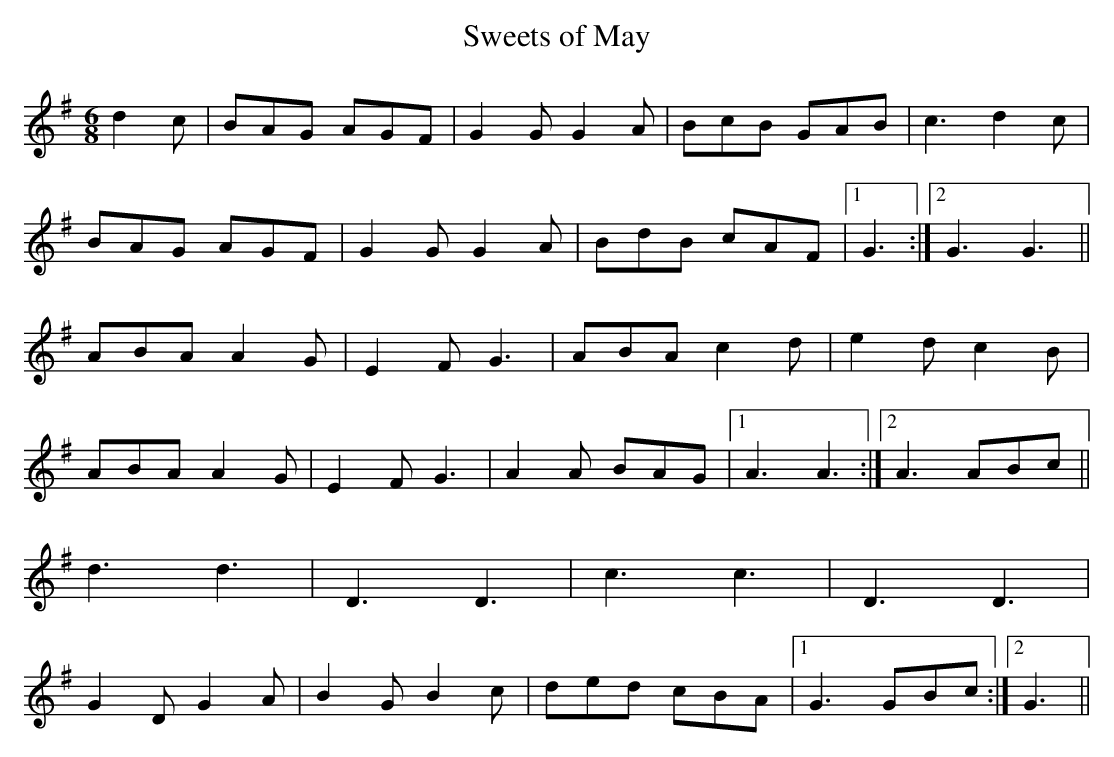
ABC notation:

X:1
T:Sweets of May
M:6/8
L:1/8
K:G
d2c|BAG AGF|G2G G2A|BcB GAB|c3 d2c|
BAG AGF|G2G G2A|BdB cAF|1 G3:|2 G3 G3||
ABA A2G|E2F G3|ABA c2d|e2d c2B|
ABA A2G|E2F G3|A2A BAG|1 A3 A3:|2 A3ABc||
d3 d3|D3 D3|c3 c3|D3 D3|
G2D G2A|B2G B2c|ded cBA|1G3 GBc:|2 G3||
